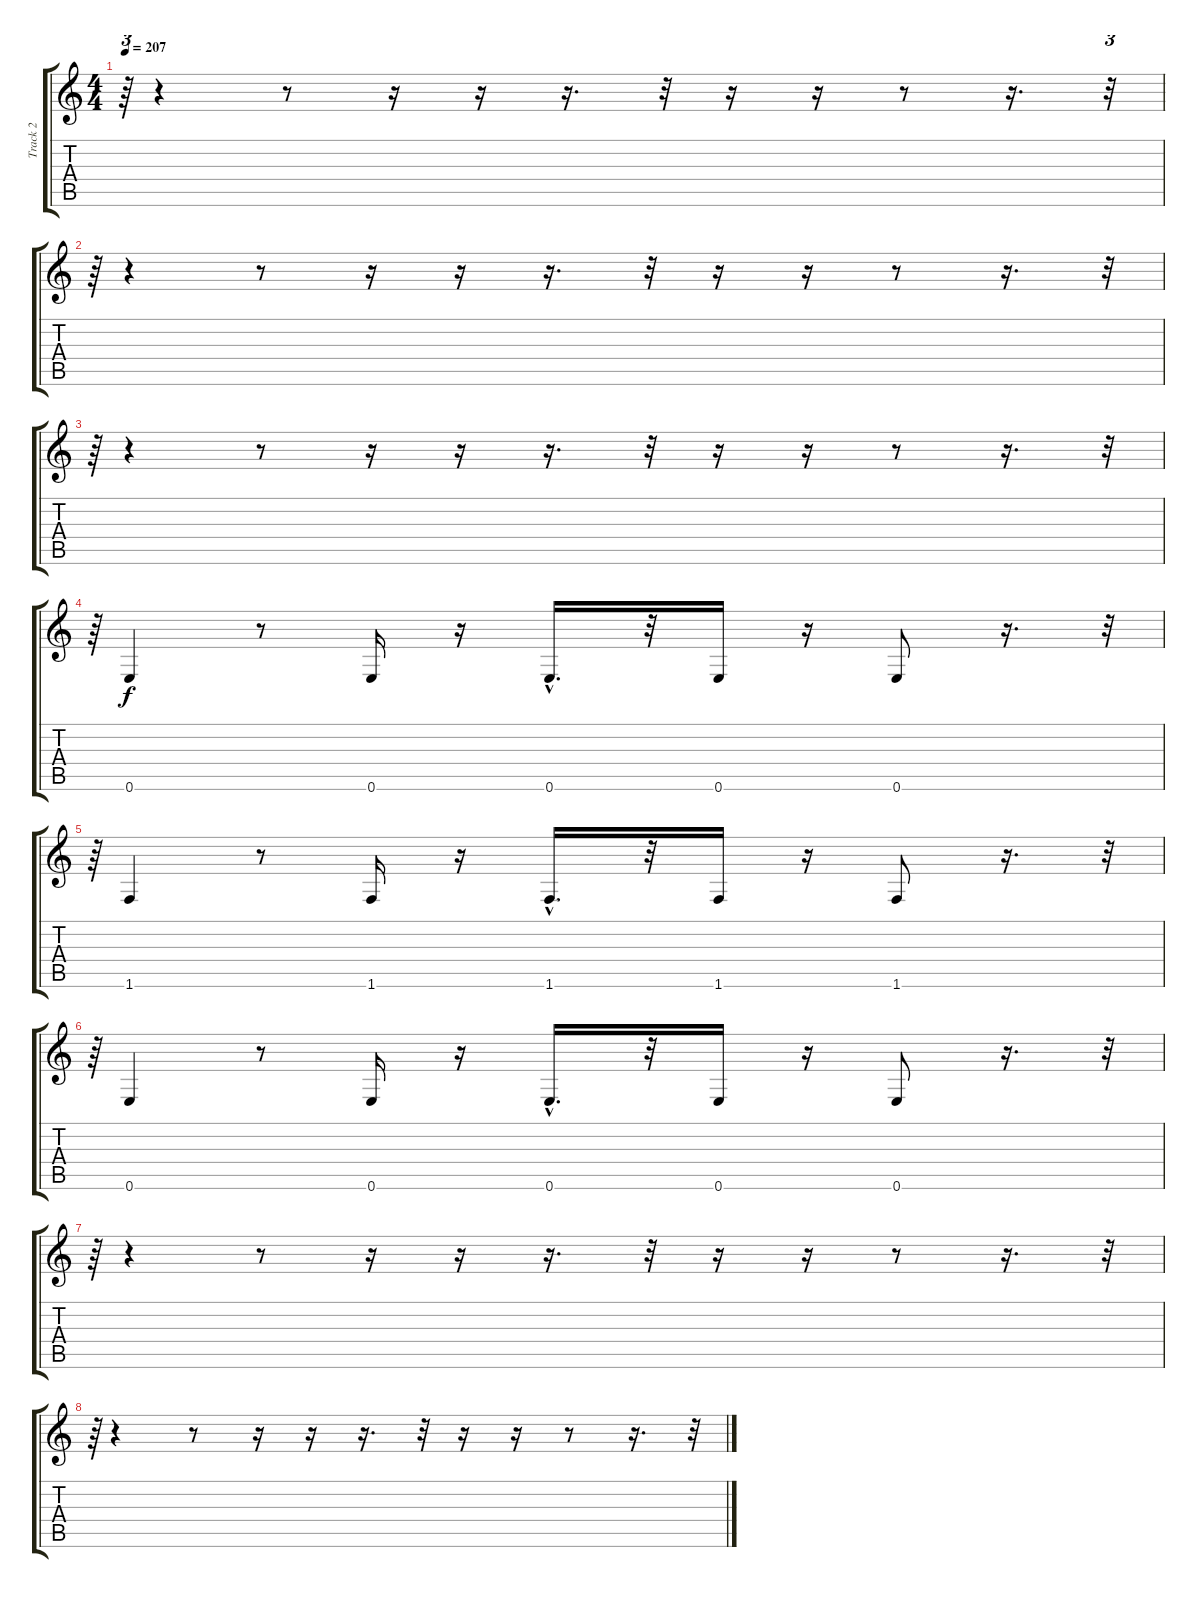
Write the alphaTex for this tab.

\track ("Track 2" "Track 2") {instrument electricbassfinger}
\staff {score tabs}
\tuning (E4 B3 G3 D3 A2 E2) {hide}
\ts (4 4)
\tempo 207
\clef g2
\ks c
r.64{tu (3 2) dy f instrument electricbassfinger} r.4 r.8 r.16 r.16 r.16{d} r.32 r.16 r.16 r.8 r.16{d} r.32{tu (3 2)} |
r.64{tu (3 2)} r.4 r.8 r.16 r.16 r.16{d} r.32 r.16 r.16 r.8 r.16{d} r.32{tu (3 2)} |
r.64{tu (3 2)} r.4 r.8 r.16 r.16 r.16{d} r.32 r.16 r.16 r.8 r.16{d} r.32{tu (3 2)} |
r.64{tu (3 2)} 0.6.4 r.8 0.6.16 r.16 0.6{hac}.16{d} r.32 0.6.16 r.16 0.6.8 r.16{d} r.32{tu (3 2)} |
r.64{tu (3 2)} 1.6.4 r.8 1.6.16 r.16 1.6{hac}.16{d} r.32 1.6.16 r.16 1.6.8 r.16{d} r.32{tu (3 2)} |
r.64{tu (3 2)} 0.6.4 r.8 0.6.16 r.16 0.6{hac}.16{d} r.32 0.6.16 r.16 0.6.8 r.16{d} r.32{tu (3 2)} |
r.64{tu (3 2)} r.4 r.8 r.16 r.16 r.16{d} r.32 r.16 r.16 r.8 r.16{d} r.32{tu (3 2)} |
r.64{tu (3 2)} r.4 r.8 r.16 r.16 r.16{d} r.32 r.16 r.16 r.8 r.16{d} r.32{tu (3 2)}
